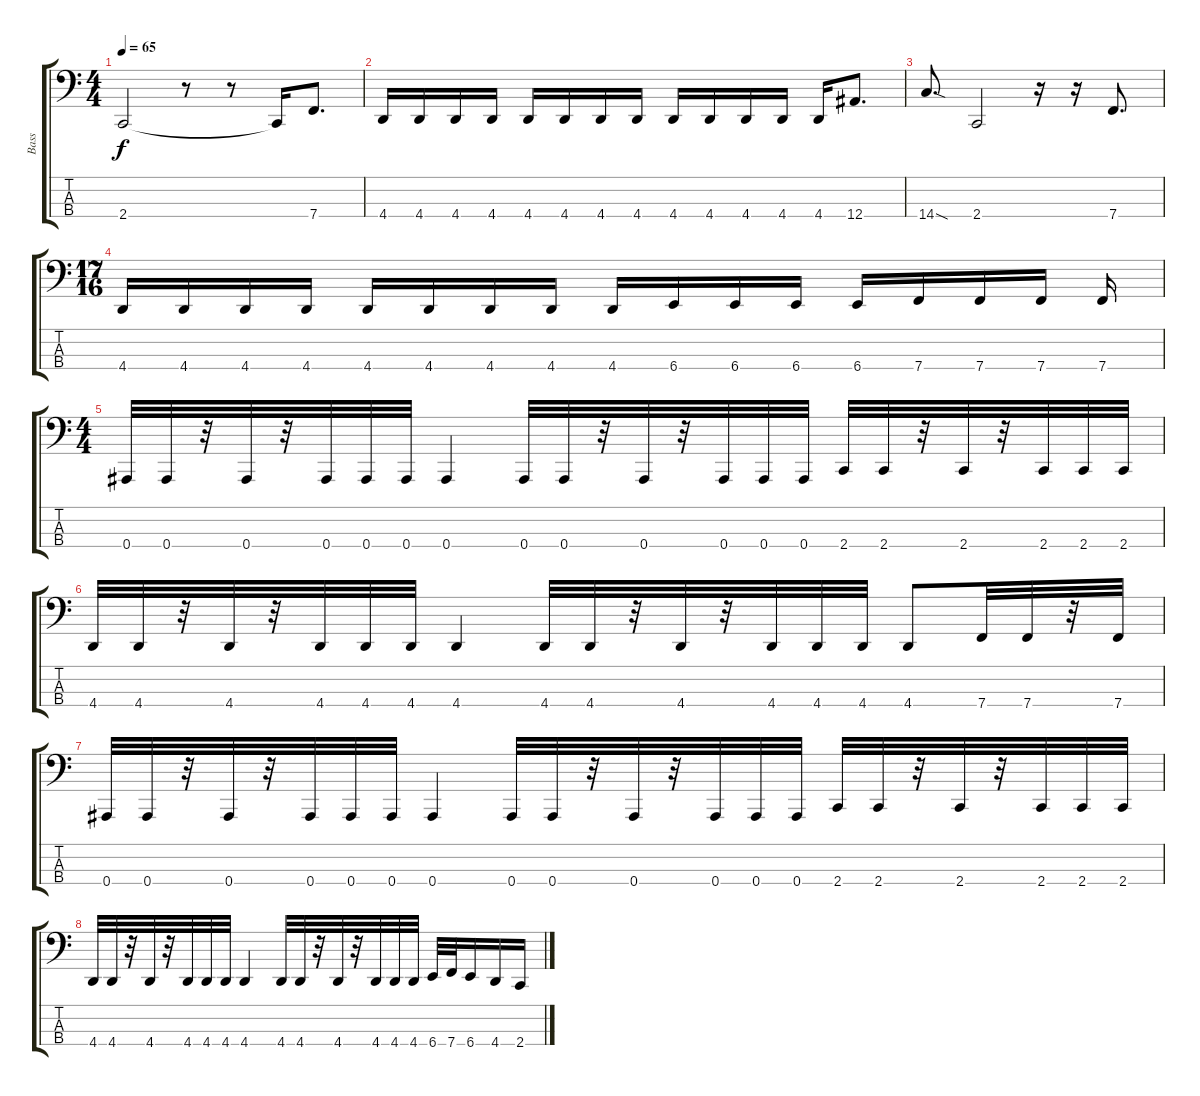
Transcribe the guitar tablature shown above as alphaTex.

\track ("Bass" "Bass") {instrument electricbassfinger}
\staff {score tabs}
\tuning (Eb2 Bb1 F1 Bb0) {hide}
\ts (4 4)
\tempo 65
\clef f4
\ks c
2.4.2{dy f} r.8 r.8 2.4{t}.16 7.4.8{d} |
4.4.16 4.4.16 4.4.16 4.4.16 4.4.16 4.4.16 4.4.16 4.4.16 4.4.16 4.4.16 4.4.16 4.4.16 4.4.16 12.4.8{d} |
14.4{sod}.8{d} 2.4.2 r.16 r.16 7.4.8{d} |
\ts (17 16)
4.4.16 4.4.16 4.4.16 4.4.16 4.4.16 4.4.16 4.4.16 4.4.16 4.4.16 6.4.16 6.4.16 6.4.16 6.4.16 7.4.16 7.4.16 7.4.16 7.4.16 |
\ts (4 4)
0.4.32 0.4.32 r.32 0.4.32 r.32 0.4.32 0.4.32 0.4.32 0.4.4 0.4.32 0.4.32 r.32 0.4.32 r.32 0.4.32 0.4.32 0.4.32 2.4.32 2.4.32 r.32 2.4.32 r.32 2.4.32 2.4.32 2.4.32 |
4.4.32 4.4.32 r.32 4.4.32 r.32 4.4.32 4.4.32 4.4.32 4.4.4 4.4.32 4.4.32 r.32 4.4.32 r.32 4.4.32 4.4.32 4.4.32 4.4.8 7.4.32 7.4.32 r.32 7.4.32 |
0.4.32 0.4.32 r.32 0.4.32 r.32 0.4.32 0.4.32 0.4.32 0.4.4 0.4.32 0.4.32 r.32 0.4.32 r.32 0.4.32 0.4.32 0.4.32 2.4.32 2.4.32 r.32 2.4.32 r.32 2.4.32 2.4.32 2.4.32 |
4.4.32 4.4.32 r.32 4.4.32 r.32 4.4.32 4.4.32 4.4.32 4.4.4 4.4.32 4.4.32 r.32 4.4.32 r.32 4.4.32 4.4.32 4.4.32 6.4.32 7.4.32 6.4.16 4.4.16 2.4.16
